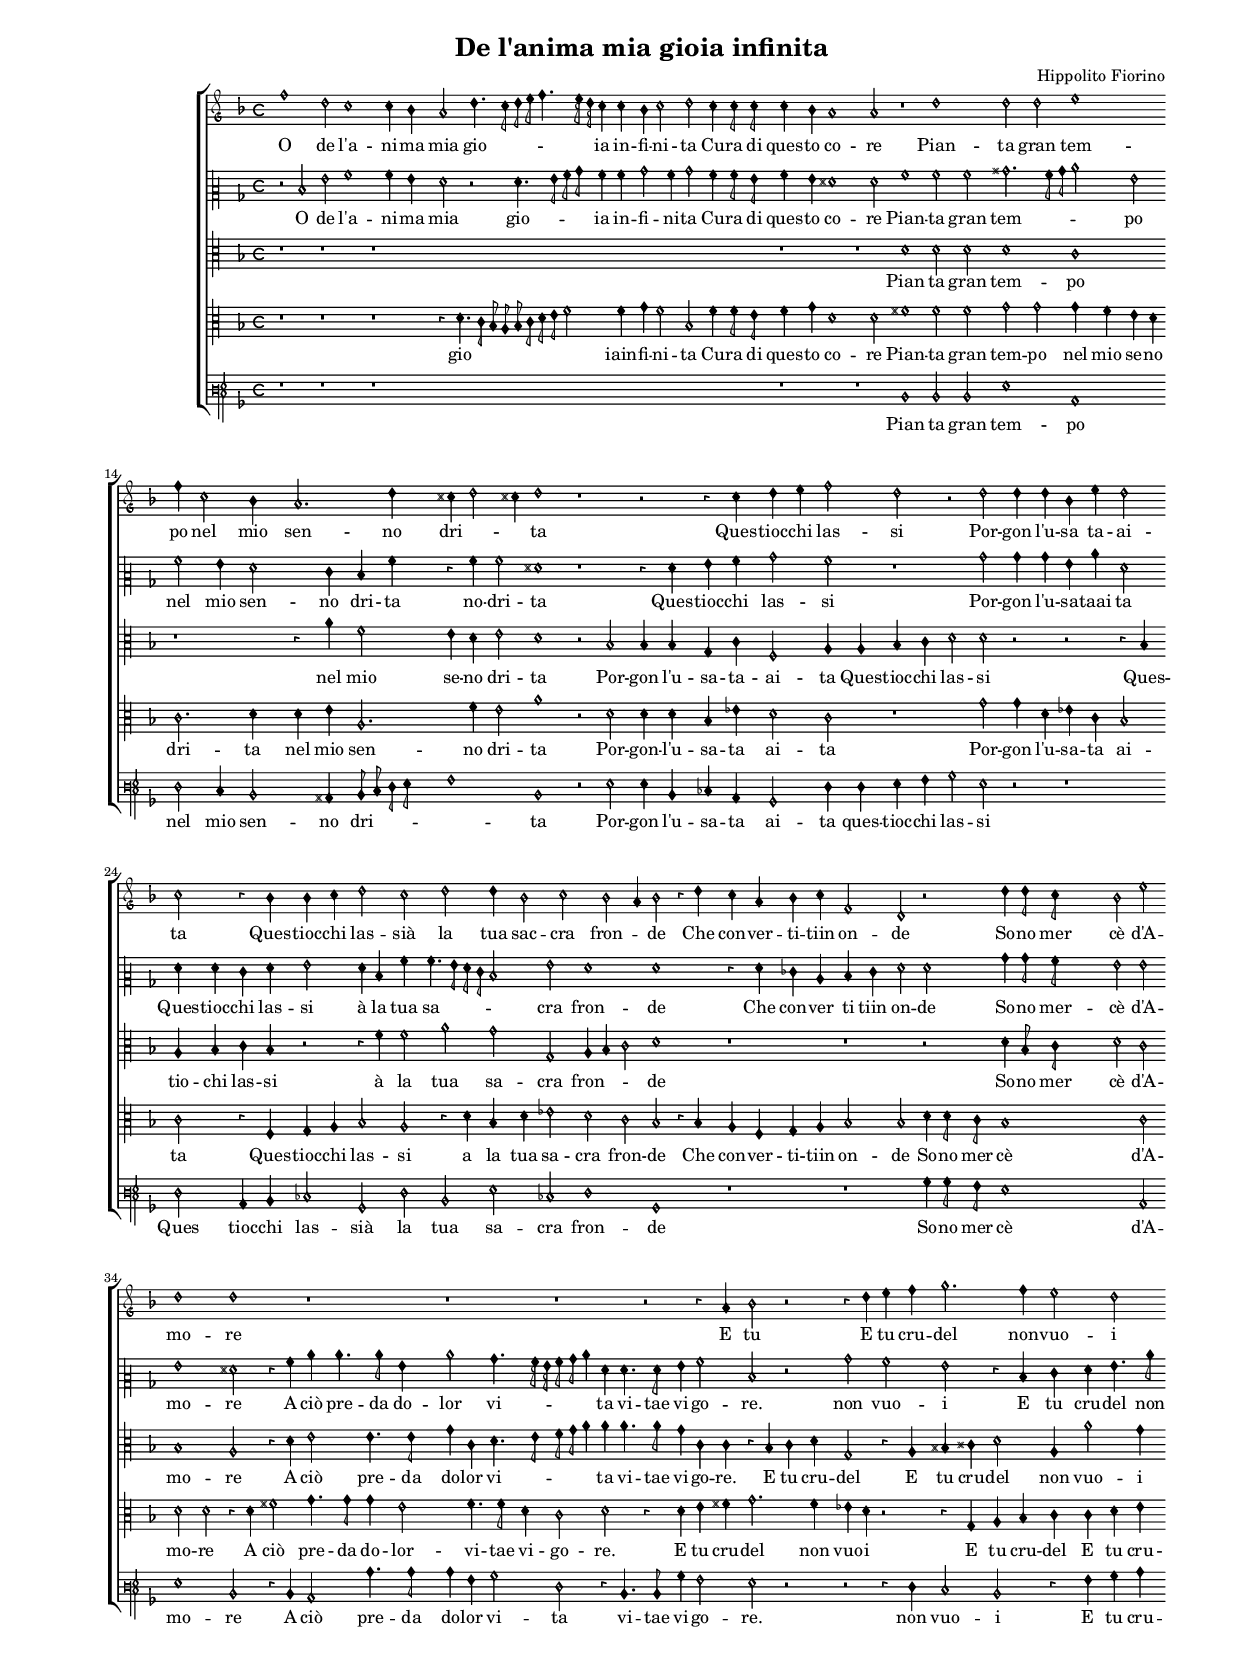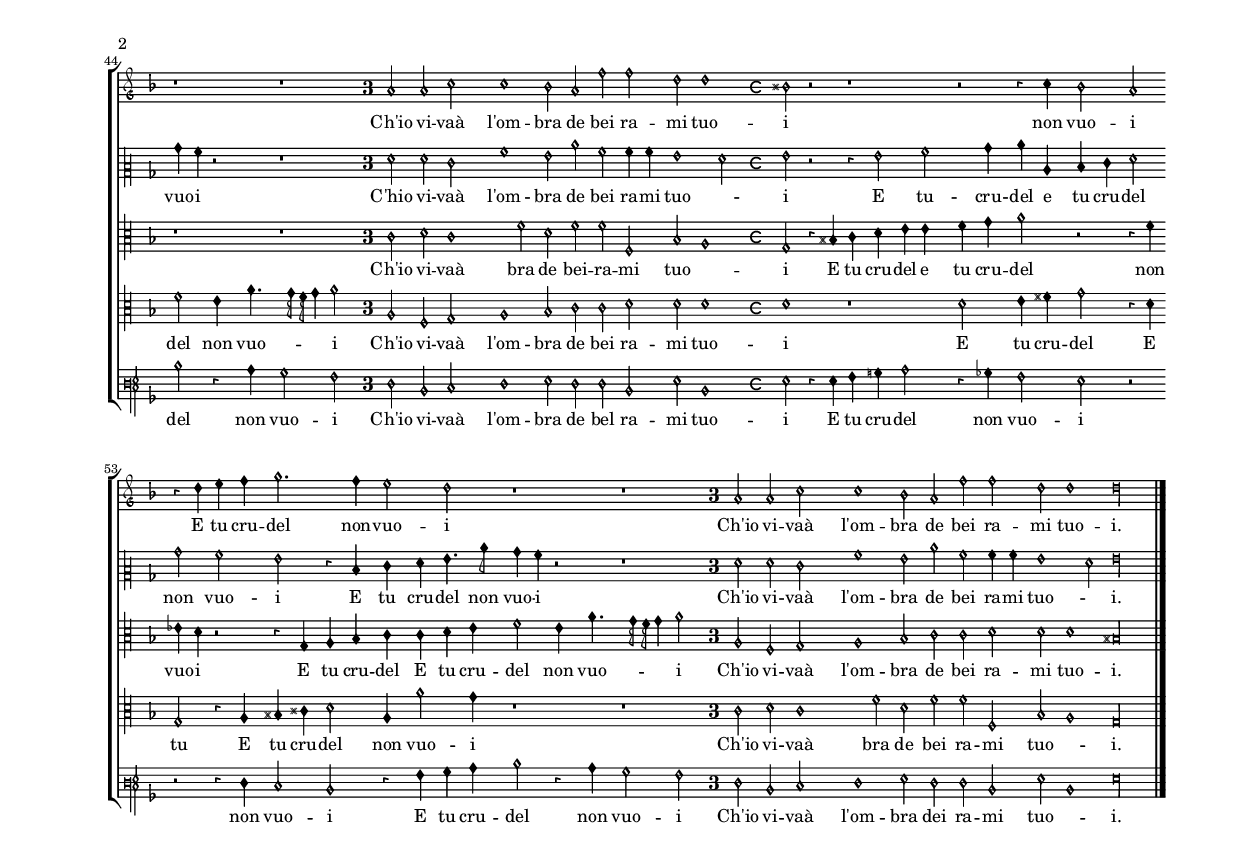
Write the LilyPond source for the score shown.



\version "2.12.0"







#(set-default-paper-size "a4")



\paper {

 top-system-spacing #'basic-distance = #10
  system-system-spacing #'basic-distance = #25
  last-bottom-spacing #'basic-distance = #10

  line-width    = 177.347\mm

  left-margin   = 19.9965\mm

  top-margin    = 12.656\mm

  bottom-margin = 12.656\mm

     %%indent = 0 \mm 

     %%set to ##t if your score is less than one page: 
     ragged-last-bottom = ##t 
 
     ragged-bottom = ##f  

  }



\header {
  
    title = "De l'anima mia gioia infinita"

    composer = "Hippolito Fiorino"
    
}




AvoiceAA = \relative c'{
  
  \set Score.defaultBarType = "empty"
\override Staff.TimeSignature #'style = #'neomensural
\override Staff.Accidental #'glyph-name-alist = #alteration-mensural-glyph-name-alist
\override Stem #'flag-style = #'mensural
\override Stem #'thickness = #1.0
   \override Voice.NoteHead #'style = #'petrucci
\override Voice.Rest #'style = #'neomensural
\override Score.SpacingSpanner #'spacing-increment = #1.0 % tight spacing     
%% esto se usa para omitir el corchete   override Score.SystemStartBracket #'transparent = ##t
       \clef "petrucci-g"
 
 
    \key f \major
 
    \time 4/4 

        \autoBeamOff

    f'1      | % 1
\cadenzaOn
    d2 c1    
\cadenzaOff
     | % 2

    s2 c4 bes      | % 3

    a2 d4. c8      | % 4

    d e f4. e16 d c4      | % 5

    c bes c2      | % 6

    d c4 c8 c     | % 7

\cadenzaOn
    c4 bes a1
   \cadenzaOff
         | % 8

\set Score.currentBarNumber = #9
    s2 a      | % 9

    r1  | %
 
    d1      | % 11

    d2 d      | % 12

    e1      | % 13

  \cadenzaOn
    f4 c2 bes4  s4
\cadenzaOff
           | % 14

\cadenzaOn
    a2. d4  s4
  \cadenzaOff
        | % 15

    cis d2 cis!4       | % 16

\set Score.currentBarNumber = #17
    d1      | % 17

    r1  | %
 
    r2 r4 c      | % 19

    d e f2      | % 20

    d r      | % 21

    d d4 d      | % 22

    bes e  d2      | % 23

    c r4 bes       | % 24

\set Score.currentBarNumber = #25
    bes c d2      | % 25

    c d      | % 26

 \cadenzaOn
    d4 bes2 c2 
    \cadenzaOff
       | % 27

    s4 bes2 a4      | % 28

    bes2 r4 d      | % 29

    c a bes c      | % 30

    f,2 d      | % 31

\cadenzaOn
    r d'4 d8 c  s2 
   \cadenzaOff
         | % 32

\set Score.currentBarNumber = #33
    bes2 e      | % 33
    d1      | % 34

    d      | % 35

\cadenzaOn
    r1 s4 
 \cadenzaOff
      | % 36
   r1 | % 37
\cadenzaOn
    r1 s8 
\cadenzaOff
    | % 38
 
    r2 r4 a      | % 39

    bes2 r       | % 40

\set Score.currentBarNumber = #41
    r4 d e f      | % 41

    g2. f4      | % 42

    e2 d      | % 43

\cadenzaOn
    r1 s8 
 \cadenzaOff
    | % 44
   r1 | % 45
\override Staff.TimeSignature #'style = #'single-digit
  \time 3/2
\cadenzaOn
  a2 a c   s2 
 \cadenzaOff
        | % 46

   c1 bes2        | % 47

   a f' f         | % 48

\set Score.currentBarNumber = #49
   d d1        | % 49
  % Revert to default style:
  \revert Staff.TimeSignature #'style
\override Staff.TimeSignature #'style = #'neomensural
\time 4/4
    bis2 r      | % 50

\cadenzaOn
    r1 s4 
\cadenzaOff
     | % 51
 
    r2 r4 c      | % 52

    bes2 a      | % 53

    r4 d e f      | % 54

    g2. f4      | % 55

    e2 d       | % 56

\set Score.currentBarNumber = #57
\cadenzaOn
    r1 s8 
\cadenzaOff
     | % 57
    r1 | % 58
\override Staff.TimeSignature #'style = #'single-digit
  \time 3/2
\cadenzaOn
 
   a2 a c  s2 
  \cadenzaOff
       | % 59

   c1 bes2        | % 60

    a f' f        | % 61

    d d1       | % 62

 
    d\longa  \bar "|." 

\override Staff.BarLine #'transparent = ##f
}% end of last bar in partorvoice

 





AvoiceBA = \relative c'{

    \override Staff.TimeSignature #'style = #'neomensural
\override Staff.Accidental #'glyph-name-alist = #alteration-mensural-glyph-name-alist
\override Stem #'flag-style = #'mensural
\override Stem #'thickness = #1.0
   \override Voice.NoteHead #'style = #'petrucci
\override Voice.Rest #'style = #'neomensural  
\override Score.SpacingSpanner #'spacing-increment = #1.0 % tight spacing     
  \clef "petrucci-c2"
      \key f \major
 
     \time 4/4
 \autoBeamOff
 
   r2 d      | % 1

\cadenzaOn
    g a1    
\cadenzaOff
       | % 2

    s2 a4 g      | % 3

    f2 r      | % 4

    f4. g8 a bes a4      | % 5

    a bes2 a4      | % 6

    bes2 a4 a8 g      | % 7

\cadenzaOn
    a4 g fis1
   \cadenzaOff
         | % 8

    s2  fis      | % 9

    a1      | % 10

    a2 a      | % 11

    bis2. a8  bis      | % 12

    c2 g      | % 13

\cadenzaOn
    a g4 f2
\cadenzaOff
         | % 14

\cadenzaOn
    s4 e d a'  s4 
 \cadenzaOff
          | % 15

    r a a2       | % 16

    fis1      | % 17

    r1  | %
 
    r4 f g a      | % 19

    bes2 a      | % 20

    r1  | %
 
    bes2 bes4 bes      | % 22

    g c f,2      | % 23

    f4 f e f       | % 24

    g2 f4 d      | % 25

    a' a4. g8 f e      | % 26

\cadenzaOn
    d2 g   s4 
 \cadenzaOff
        | % 27

    f1      | % 28

    f      | % 29

    r4 f ees c      | % 30

    d e f2      | % 31

\cadenzaOn
    f bes4 bes8 a  s2 
  \cadenzaOff
         | % 32

    g2 g      | % 33

    g1      | % 34

    fis2 r4 a      | % 35

\cadenzaOn
    c c4. c8 g4  s4 
   \cadenzaOff
      | % 36

    c2 bes4. a16 g      | % 37

\cadenzaOn
    a8 bes c4 f, f4. 
   \cadenzaOff
        | % 38

    s8 f g4 a2      | % 39

    d, r       | % 40

    bes' a      | % 41

    g r4 d      | % 42

    e f g4. c8      | % 43

\cadenzaOn
    bes4 a r2 s8 
   \cadenzaOff
       | % 44

    r1  | % 45
\override Staff.TimeSignature #'style = #'single-digit
  \time 3/2
\cadenzaOn
  f2 f e   s2 
  \cadenzaOff
      | % 46

    a1 g2       | % 47

    c a a4 a         | % 48

   g1 f2        | % 49
  % Revert to default style:
  \revert Staff.TimeSignature #'style
\override Staff.TimeSignature #'style = #'neomensural
\time 4/4
    g2 r      | % 50

\cadenzaOn
    r4 g2 a2 
   \cadenzaOff
        | % 51

    s4 bes c c,      | % 52

    d e f2      | % 53

    bes a      | % 54

    g r4 d      | % 55

    e f g4. c8       | % 56

\cadenzaOn
    bes4 a r2  s8 
   \cadenzaOff
         | % 57

    r1  | % 58
\override Staff.TimeSignature #'style = #'single-digit
  \time 3/2
\cadenzaOn
 
   f2 f e  s2 
    \cadenzaOff
       | % 59

   a1 g2       | % 60

  c a a4 a        | % 61

   g1 f2    | % 62
   
 g\longa  \bar "|." 

\override Staff.BarLine #'transparent = ##f
}% end of last bar in partorvoice

 





AvoiceCA = \relative c{

\override Staff.TimeSignature #'style = #'neomensural
\override Staff.Accidental #'glyph-name-alist = #alteration-mensural-glyph-name-alist
\override Stem #'flag-style = #'mensural
\override Stem #'thickness = #1.0
   \override Voice.NoteHead #'style = #'petrucci
\override Voice.Rest #'style = #'neomensural
\override Score.SpacingSpanner #'spacing-increment = #1.0 % tight spacing     
    \clef "petrucci-c3"
   %%por qué si cambio a clave de do se come los espacios entre sistema?¿?
      \key f \major
 
      \time 4/4
 \autoBeamOff
 
    r1  | % 1
\cadenzaOn
     r1 s2 
\cadenzaOff
       |  % 2
     r1 *5  |  % 3
\cadenzaOn
     r1 s2
\cadenzaOff
      | % 8
     r1 | % 9
 
    d'1      | % 10

    d2 d      | % 11

    d1      | % 12

    c      | % 13

\cadenzaOn
    r1 s4
\cadenzaOff
       | % 14
\cadenzaOn
 
    r4 a' f2  s4 
 \cadenzaOff
        | % 15

    e4 d e2       | % 16

    d1      | % 17

    r2 bes      | % 18

    bes4 bes g c      | % 19

    f,2 a4 a      | % 20

    bes c d2      | % 21

    d r      | % 22

    r r4 bes      | % 23

    a bes c bes       | % 24

    r2 r4 f'      | % 25

    f2 a      | % 26

\cadenzaOn
    g g,  s4 
  \cadenzaOff
        | % 27

    a4 bes c2      | % 28

    d1      | % 29

    r1   | % 30
   r1 | % 31
\cadenzaOn
 
    r2 d4 bes8 c  s2 
 \cadenzaOff
        | % 32

    d2 c      | % 33

    bes1      | % 34

    a2 r4 d      | % 35

\cadenzaOn
    e2 e4. e8  s4 
  \cadenzaOff
       | % 36

    g4 c, d4. e8      | % 37

\cadenzaOn
    f g a4 a a4. 
     \cadenzaOff
       | % 38

    s8 a g4 c, c      | % 39

    r bes c d       | % 40

    g,2 r4 a      | % 41

    bis cis d2      | % 42

    a4 a'2 g4      | % 43

\cadenzaOn
    r1 s8 
 \cadenzaOff
     | % 44
    r1 | % 45
\override Staff.TimeSignature #'style = #'single-digit
  \time 3/2
\cadenzaOn
 c,2 d c1 
   \cadenzaOff
       | % 46
s2 f d     | % 47

 f f f,      | % 48
bes a1    | % 49
  % Revert to default style:
  \revert Staff.TimeSignature #'style
\override Staff.TimeSignature #'style = #'neomensural
\time 4/4
 
     g2 r4 bis      | % 50

\cadenzaOn
    c d e e  s4 
   \cadenzaOff
      | % 51

    f g a2      | % 52

    r r4 f      | % 53

    ees d r2      | % 54

    r4 g, a bes      | % 55

    c c d e       | % 56

\cadenzaOn
    f2 e4 a4. 
    \cadenzaOff
         | % 57

    s8 g16 f g4 a2      | % 58

\override Staff.TimeSignature #'style = #'single-digit
  \time 3/2
\cadenzaOn
   a,2 f g    s2 
  \cadenzaOff
       | % 59

   a1 bes2        | % 60

   c c d        | % 61

  d d1      | % 62

 
    bis\longa  \bar "|." 

\override Staff.BarLine #'transparent = ##f
}% end of last bar in partorvoice

 






AvoiceDA = \relative c{

\override Staff.TimeSignature #'style = #'neomensural
\override Staff.Accidental #'glyph-name-alist = #alteration-mensural-glyph-name-alist
\override Stem #'flag-style = #'mensural
\override Stem #'thickness = #1.0
   \override Voice.NoteHead #'style = #'petrucci
\override Voice.Rest #'style = #'neomensural
\override Score.SpacingSpanner #'spacing-increment = #1.0 % tight spacing     
    \clef "petrucci-c3"

      \key f \major
 
  
   \time 4/4
 \autoBeamOff
 
    r1  | % 1
\cadenzaOn
     r1 s2 
\cadenzaOff
       |  % 2
     r1  |  % 3
 
    r4 d'4. c8 bes a      | % 4

    bes c d e f2      | % 5

    f4 g f2      | % 6

    bes, f'4 f8 e      | % 7

\cadenzaOn
    f4 g d1
\cadenzaOff
           | % 8

    s2 d      | % 9

    fis1      | % 10

     f2  f      | % 11

    g g      | % 12

    g4 f e d      | % 13

  \cadenzaOn
    c2. d4 s4
\cadenzaOff
          | % 14

 \cadenzaOn
    d e a,2.
  \cadenzaOff
         | % 15
    s4 f' e2       | % 16

    a1      | % 17

    r2 d,      | % 18

    d4 d bes  ees       | % 19

    d2 c      | % 20

    r1  | %
 
    g'2 g4 d      | % 22

    ees c bes2      | % 23

    c r4 f,       | % 24

    g a bes2      | % 25

    a r4 d      | % 26

 \cadenzaOn
    bes d  ees2  s4 
   \cadenzaOff
         | % 27

    d2 c      | % 28

    bes r4 bes      | % 29

    a f g a      | % 30

    bes2 bes      | % 31

 \cadenzaOn
    d4 d8 c bes1 
  \cadenzaOff
         | % 32

    s2 c      | % 33

    d d      | % 34

    r4 d fis2      | % 35

\cadenzaOn
    g4. g8 g4 e2 
     \cadenzaOff
        | % 36

    s4 f4. f8 d4      | % 37

\cadenzaOn
    c2 d  s8 
   \cadenzaOff
        | % 38

    r4 d e fis      | % 39

    g2. f4       | % 40

    ees d r2      | % 41

    r4 g, a bes      | % 42

    c c d e      | % 43

\cadenzaOn
    f2 e4 a4. 
  \cadenzaOff
         | % 44

    s8 g16 f g4 a2      | % 45

\override Staff.TimeSignature #'style = #'single-digit
  \time 3/2
\cadenzaOn
  a,2 f g  s2 
  \cadenzaOff
       | % 46

    a1 bes2        | % 47

    c c d        | % 48

    d d1        | % 49
  % Revert to default style:
  \revert Staff.TimeSignature #'style
\override Staff.TimeSignature #'style = #'neomensural
\time 4/4
       d1      | % 50

\cadenzaOn
    r1  s4 
 \cadenzaOff
     | % 51
 
    d2 e4 fis      | % 52

    g2 r4 d      | % 53

    g,2 r4 a      | % 54

    bis cis d2      | % 55

    a4 a'2 g4       | % 56

\cadenzaOn
    r1 s8 
 \cadenzaOff
     | % 57
    r1 | % 58
\override Staff.TimeSignature #'style = #'single-digit
  \time 3/2
\cadenzaOn
 
   c,2 d c1 
   \cadenzaOff
          | % 59

   s2 f d        | % 60

   f f f,        | % 61

   bes a1     | % 62
     
g\longa \bar "|." 

\override Staff.BarLine #'transparent = ##f
}% end of last bar in partorvoice

 






AvoiceEA = \relative c{
 \override Staff.TimeSignature #'style = #'neomensural
\override Staff.Accidental #'glyph-name-alist = #alteration-mensural-glyph-name-alist
\override Stem #'flag-style = #'mensural
\override Stem #'thickness = #1.0
   \override Voice.NoteHead #'style = #'petrucci
\override Voice.Rest #'style = #'neomensural
\override Score.SpacingSpanner #'spacing-increment = #1.0 % tight spacing 
      \clef "petrucci-f3"
       \key f \major
 
      \time 4/4
 \autoBeamOff
 
   r1  | % 1
\cadenzaOn
     r1 s2 
\cadenzaOff
       |  % 2
     r1 *5  |  % 3
\cadenzaOn
     r1 s2
\cadenzaOff
      | % 8
     r1 | % 9
 
    d1      | % 10

    d2 d      | % 11

    g1      | % 12

    c,      | % 13

\cadenzaOn
    f2 e4 d2
\cadenzaOff
            | % 14

\cadenzaOn
    s4 cis d8 e f g  s4 
 \cadenzaOff
        | % 15

    a1       | % 16

    d,      | % 17

    r2 g      | % 18

    g4 d ees c      | % 19

    bes2 f'4 f      | % 20

    g a bes2      | % 21

    g r      | % 22

    r1  | %
 
    f2 c4 d       | % 24

    ees2 bes      | % 25

    f' d      | % 26

\cadenzaOn
    g ees s4 
 \cadenzaOff
         | % 27

    f1      | % 28

    bes,      | % 29

    r1  | % 30
   r1  | % 31
\cadenzaOn
 
    bes'4 bes8 a g1 
\cadenzaOff
            | % 32

    s2 c,      | % 33

    g'1      | % 34

    d2 r4 d      | % 35

\cadenzaOn
    c2 c'4. c8 s4 
  \cadenzaOff
       | % 36

    c4 a bes2      | % 37

\cadenzaOn
    f r4 d4. 
   \cadenzaOff
        | % 38

    s8 d bes'4 a2      | % 39

    g r       | % 40

    r r4 f      | % 41

    e2 d      | % 42

    r4 a' bes c      | % 43

\cadenzaOn
    d2 r4 c  s8 
   \cadenzaOff
       | % 44

    bes2 a      | % 45
\override Staff.TimeSignature #'style = #'single-digit
  \time 3/2
\cadenzaOn
  f2 d e   s2 
    \cadenzaOff
      | % 46

    f1 g2        | % 47

   f f d         | % 48

    g d1        | % 49
  % Revert to default style:
  \revert Staff.TimeSignature #'style
\override Staff.TimeSignature #'style = #'neomensural
\time 4/4
       g2 r4 g      | % 50

\cadenzaOn
    a b c2  s4 
   \cadenzaOff
        | % 51

    r4 bes a2      | % 52

    g r      | % 53

    r r4 f      | % 54

    e2 d      | % 55

    r4 a' bes c       | % 56

\cadenzaOn
    d2 r4 c  s8 
 \cadenzaOff
         | % 57

    bes2 a      | % 58

\override Staff.TimeSignature #'style = #'single-digit
  \time 3/2
\cadenzaOn
   f2 d e s2 
   \cadenzaOff
          | % 59

   f1 g2        | % 60

   f f d        | % 61

   g d1     | % 62


    g\longa  \bar "|." 

\override Staff.BarLine #'transparent = ##f
}% end of last bar in partorvoice





      ApartAverseA = \lyricmode { 

\set stanza = \skip4 O de  l'a  -- ni -- ma mia gio
  -- \skip4 \skip4 \skip4 \skip4 \skip4 \skip4 ia in -- fi -- ni -- ta Cu -- ra di ques
  -- to co -- re Pian -- ta gran tem -- po nel mio sen -- no dri --
  \skip4 \skip4 ta Ques -- tioc -- chi las -- si Por -- gon  l'u  --
  sa ta -- ai -- ta Ques -- tioc -- chi las --  sià  la tua sac -- cra
   fron -- \skip4  de  Che con -- ver -- ti -- tiin on -- de So --
  no mer  cè   d'A  -- mo -- re E tu E tu cru -- del non -- vuo -- i
   Ch'io  vi --  vaà   l'om  -- bra de bei ra -- mi tuo -- i non vuo
  -- i E tu cru -- del non -- vuo -- i  Ch'io  vi --  vaà   l'om  --
  bra de bei ra -- mi tuo --  i. 
}
      


ApartBverseA = \lyricmode { 
\set stanza = \skip4 O de  l'a  -- ni -- ma mia gio
  -- \skip4 \skip4 \skip4 ia in -- fi -- ni -- ta Cu -- ra di ques -- to co --
  re Pian -- ta gran tem -- \skip4 \skip4 \skip4 po nel mio sen -- no dri --
  ta no -- dri -- ta Ques -- tioc -- chi las -- si Por -- gon  l'u  --
  sa -- taai ta Ques -- tioc -- chi las -- si  à  la tua sa -- \skip4
  \skip4 \skip4 \skip4 cra fron -- de Che con -- ver ti tiin on -- de So --
  no mer --  cè   d'A  -- mo -- re A  ciò  pre -- da do -- lor vi --
  \skip4 \skip4 \skip4 \skip4 \skip4 ta vi -- tae vi -- go -- re. non vuo -- i E tu cru
  -- del non vuo -- i  C'hio  vi --  vaà   l'om  -- bra de bei ra --
  mi tuo -- \skip4 i E tu -- cru -- del e tu cru -- del non vuo -- i E
  tu cru -- del non vuo -- i  Ch'io  vi --  vaà   l'om  -- bra de bei
  ra -- mi tuo -- \skip4  i. 
}
      


ApartCverseA = \lyricmode { 
\set stanza = \skip4 Pian  ta gran tem -- po
  nel mio se -- no dri -- ta Por -- gon  l'u  -- sa -- ta -- ai -- ta
  Ques -- tioc -- chi las -- si Ques -- tio -- chi las -- si  à  la
  tua sa -- cra fron -- \skip4 \skip4 de So -- no mer  cè   d'A  -- mo --
  re A  ciò  pre -- da do -- lor vi -- \skip4 \skip4 \skip4 \skip4 ta vi
  -- tae vi -- go -- re. E tu cru -- del E tu cru -- del non vuo -- i
   Ch'io  vi --  vaà  bra de bei -- ra -- mi tuo -- \skip4 i E tu cru
  -- del e tu cru -- del non vuo -- i E tu cru -- del E tu cru --
  del non vuo -- \skip4 \skip4 \skip4 i  Ch'io  vi --  vaà   l'om  -- bra de bei ra
  -- mi tuo --  i. 
}
      


ApartDverseA = \lyricmode { 
\set stanza = \skip4 gio  \skip4 \skip4 \skip4
  \skip4 \skip4 \skip4 \skip4 \skip4 iain -- fi -- ni -- ta Cu -- ra di ques -- to co -- re Pian --
  ta gran tem -- po nel mio se -- no dri -- ta nel mio sen -- no dri --
  ta Por -- gon --  l'u  -- sa -- ta ai -- ta Por -- gon  l'u  -- sa
  -- ta ai -- ta Ques -- tioc -- chi las -- si a la tua sa -- cra fron
  -- de Che con -- ver -- ti -- tiin on -- de So -- no mer  cè         d'A 
  -- mo -- re A  ciò  pre -- da do -- lor -- vi -- tae vi -- go -- re.
  E tu cru -- del non vuo -- i E tu cru -- del E tu cru -- del non vuo
  -- \skip4 \skip4 \skip4 i  Ch'io  vi --  vaà   l'om  -- bra de bei ra -- mi tuo
  -- i E tu cru -- del E tu E tu cru -- del non vuo -- i  Ch'io  vi --
   vaà  bra de bei ra -- mi tuo -- \skip4  i. 
}
      


ApartEverseA = \lyricmode { 
\set stanza = \skip4 Pian  ta gran tem -- po nel
  mio sen -- no dri -- \skip4 \skip4 \skip4 \skip4 ta Por -- gon  l'u  -- sa -- ta ai -- ta
  ques -- tioc -- chi las -- si Ques tioc -- chi las --  sià  la tua
  sa -- cra fron -- de So -- no mer  cè         d'A  -- mo -- re A  ciò  pre
  -- da do -- lor vi -- ta vi -- tae vi -- go -- re. non vuo -- i E tu cru
  -- del non vuo -- i  Ch'io  vi --  vaà   l'om  -- bra de bel ra --
  mi tuo -- i E tu cru -- del non vuo -- i non vuo -- i E tu cru --
  del non vuo -- i  Ch'io  vi --  vaà    l'om  -- bra dei ra -- mi tuo
  -- \skip4  i. 
}






\score {
 
    << 

        \context StaffGroup = G<<
 
            \context Staff = ApartA << 

                \context Voice = AvoiceAA \AvoiceAA

            >>

              \context Lyrics = ApartAverseA\lyricsto AvoiceAA  \ApartAverseA


            \context Staff = ApartB <<
 
                \context Voice = AvoiceBA \AvoiceBA

            >>


			   \context Lyrics = ApartBverseA\lyricsto AvoiceBA  \ApartBverseA

            \context Staff = ApartC <<
 
                \context Voice = AvoiceCA \AvoiceCA

            >>

			

			     \context Lyrics = ApartCverseA\lyricsto AvoiceCA  \ApartCverseA
 
 
           \context Staff = ApartD <<
 
                \context Voice = AvoiceDA \AvoiceDA
 
           >>


		        \context Lyrics = ApartDverseA\lyricsto AvoiceDA  \ApartDverseA

		   
            \context Staff = ApartE <<
 
                \context Voice = AvoiceEA \AvoiceEA

            >>


			    \context Lyrics = ApartEverseA\lyricsto AvoiceEA  \ApartEverseA


        >> %end of StaffGroupG




      \set Score.skipBars = ##t

               #(set-accidental-style 'modern-cautionary)

      \set Score.markFormatter = #format-mark-box-letters %%boxed rehearsal-marks

       \override Score.TimeSignature #'style = #'() %%makes timesigs always numerical

      %% remove previous line to get cut-time/alla breve or common time
 
      \set Score.pedalSustainStyle = #'mixed
 
       %% make spanners comprise the note it end on, so that there is no doubt that this note is included.

       \override Score.TrillSpanner #'(bound-details right padding) = #-2

      \override Score.TextSpanner #'(bound-details right padding) = #-1

      %% Lilypond's normal textspanners are too weak:
  
      \override Score.TextSpanner #'dash-period = #1

      \override Score.TextSpanner #'dash-fraction = #0.5
      %% lilypond chordname font, like mscore jazzfont, is both far too big and extremely ugly (olagunde@start.no):

      \override Score.ChordName #'font-family = #'roman
 
      \override Score.ChordName #'font-size =#0
 
      %% In my experience the normal thing in printed scores is maj7 and not the triangle. (olagunde):

      \set Score.majorSevenSymbol = \markup {maj7}

  >>



  %% Boosey and Hawkes, and Peters, have barlines spanning all staff-groups in a score,

  %% Eulenburg and Philharmonia, like Lilypond, have no barlines between staffgroups.

  %% If you want the Eulenburg/Lilypond style, comment out the following line:

  \layout {\context {\Score  \override BarLine #'transparent = ##t}}

}%% end of score-block 

#(set-global-staff-size 14)
